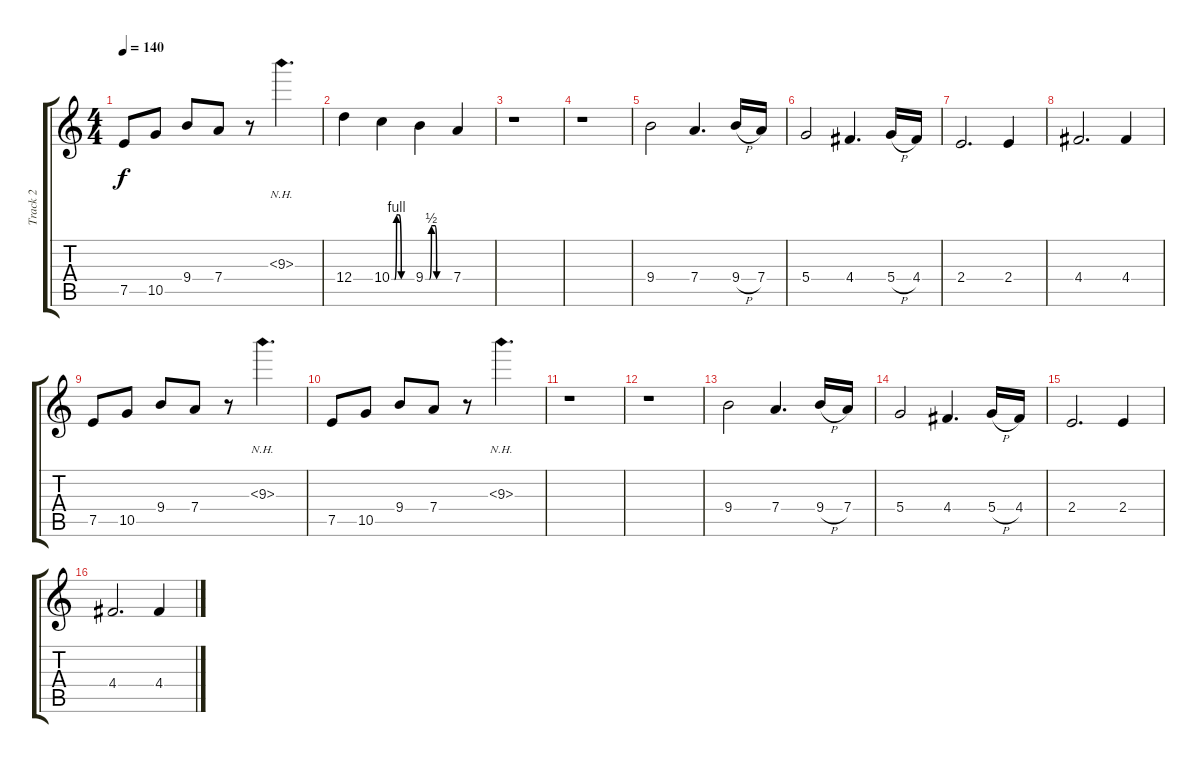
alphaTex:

\track ("Track 2" "Track 2") {instrument overdrivenguitar}
\staff {score tabs}
\tuning (E4 B3 G3 D3 A2 E2) {hide}
\ts (4 4)
\tempo 140
\clef g2
\ks c
7.5.8{dy f} 10.5.8 9.4.8 7.4.8 r.8 9.3{nh}.4{d} |
12.4.4 10.4{be (custom 0 0 9 0 15 4 22 4 29 0 32 0 45 0 60 0)}.4 9.4{be (custom 0 0 10 0 15 2 24 2 28 0 45 0 60 0)}.4 7.4.4 |
r.1 |
r.1 |
9.4.2 7.4.4{d} 9.4{h}.16 7.4.16 |
5.4.2 4.4.4{d} 5.4{h}.16 4.4.16 |
2.4.2{d} 2.4.4 |
4.4.2{d} 4.4.4 |
7.5.8 10.5.8 9.4.8 7.4.8 r.8 9.3{nh}.4{d} |
7.5.8 10.5.8 9.4.8 7.4.8 r.8 9.3{nh}.4{d} |
r.1 |
r.1 |
9.4.2 7.4.4{d} 9.4{h}.16 7.4.16 |
5.4.2 4.4.4{d} 5.4{h}.16 4.4.16 |
2.4.2{d} 2.4.4 |
4.4.2{d} 4.4.4
